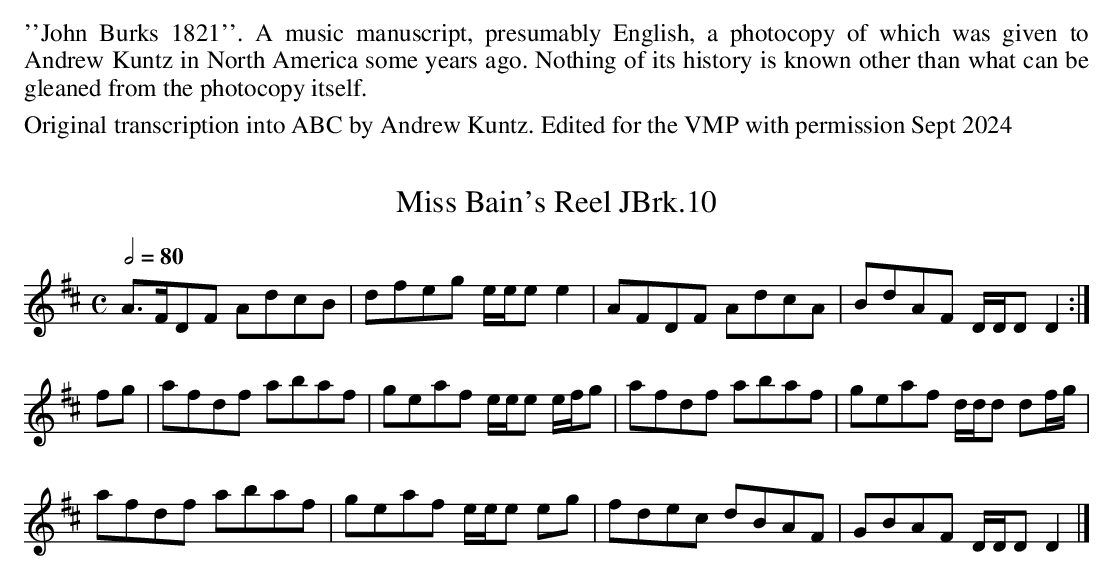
X:1
T:Miss Bain's Reel JBrk.10
Q:1/2=80
M:C
L:1/8
K:D
A>FDF AdcB|dfeg e/e/e e2|AFDF AdcA|BdAF D/D/D D2:|
fg|afdf abaf|geaf e/e/e e/f/g|afdf abaf|geaf d/d/d df/g/|
afdf abaf|geaf e/e/e eg|fdec dBAF|GBAF D/D/D D2|]
